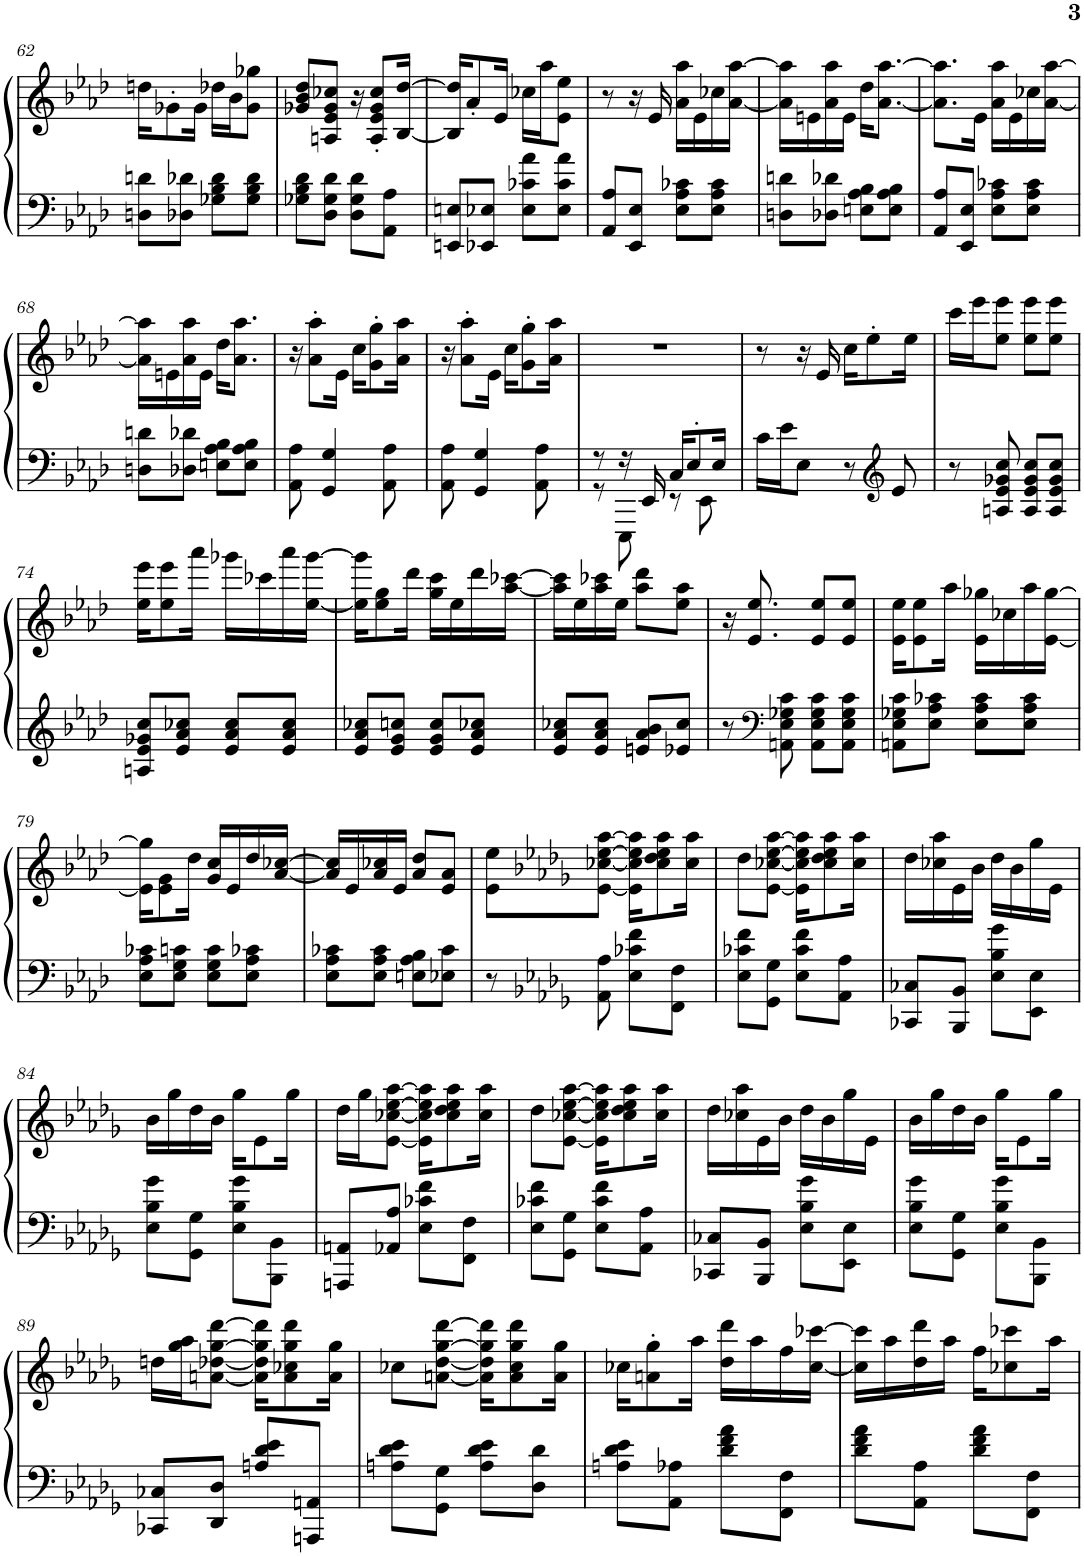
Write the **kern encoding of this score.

**kern	**kern
*part1	*part1
*staff2	*staff1
*I"Piano, control track	*
*I'Pno.	*
!!LO:PB:g=z
*clefF4	*clefG2
*k[b-e-a-d-]	*k[b-e-a-d-]
*M2/4	*M2/4
=62	=62
8Dn\ 8dn\L	16ddn\KL
.	8g-X'\
8D-X\ 8d-X\J	.
.	16g-\Jk
8G-X\ 8B-\ 8d-\L	16dd-X\LL
.	16b-\J
8G-\ 8B-\ 8d-\J	8g-\ 8gg-X\J
=63	=63
8G-X\ 8B-\ 8d-\L	8g-X/ 8b-/ 8dd-/L
8D-\ 8G-\ 8d-\J	8An/ 8e-/ 8g-/ 8cc-X/J
8D-\ 8G-\ 8d-\L	16r
.	8A/' 8e-/' 8g-/' 8cc-/'L
8AA-\ 8A-\J	.
.	[16B-/ [16dd-/Jk
=64	=64
8EEn/ 8En/L	16B-/] 16dd-/]KL
.	8a-'/
8EE-X/ 8E-X/J	.
.	16e-/Jk
8E-\ 8c-X\ 8a-\L	16cc-X\LL
.	16aa-\J
8E-\ 8c-\ 8a-\J	8e-\ 8ee-\J
=65	=65
8AA-/ 8A-/L	8r
8EE-/ 8E-/J	16r
.	16e-/
8E-\ 8A-\ 8c-X\L	16a-\ 16aa-\LL
.	16e-\
8E-\ 8A-\ 8c-\J	16cc-X\
.	[16a-\ [16aa-\JJ
=66	=66
8Dn\ 8dn\L	16a-\] 16aa-\]LL
.	16en\
8D-X\ 8d-X\J	16a-\ 16aa-\
.	16e\JJ
8En\ 8A-\ 8B-\L	16dd-\KL
.	[8.a-\ [8.aa-\J
8E\ 8A-\ 8B-\J	.
=67	=67
8AA-/ 8A-/L	8.a-\] 8.aa-\]L
8EE-/ 8E-/J	.
.	16e-\Jk
8E-\ 8A-\ 8c-X\L	16a-\ 16aa-\LL
.	16e-\
8E-\ 8A-\ 8c-\J	16cc-X\
.	[16a-\ [16aa-\JJ
!!LO:LB:g=z
=68	=68
8Dn\ 8dn\L	16a-\] 16aa-\]LL
.	16en\
8D-X\ 8d-X\J	16a-\ 16aa-\
.	16e\JJ
8En\ 8A-\ 8B-\L	16dd-\KL
.	8.a-\ 8.aa-\J
8E\ 8A-\ 8B-\J	.
=69	=69
8AA-\ 8A-\	16r
.	8a-\' 8aa-\'L
4GG/ 4G/	.
.	16e-\Jk
.	16cc\KL
.	8g\' 8gg\'
8AA-\ 8A-\	.
.	16a-\ 16aa-\Jk
=70	=70
8AA-\ 8A-\	16r
.	8a-\' 8aa-\'L
4GG/ 4G/	.
.	16e-\Jk
.	16cc\KL
.	8g\' 8gg\'
8AA-\ 8A-\	.
.	16a-\ 16aa-\Jk
=71	=71
*^	*
8r	8r	2r
16r	8EEE-\	.
16EE-/	.	.
16C/KL	8r	.
8E-'/	.	.
.	8EE-\	.
16E-/Jk	.	.
*v	*v	*
=72	=72
16c\LL	8r
16e-\J	.
8E-\J	16r
.	16e-/
8r	16cc\KL
.	8ee-'\
*clefG2	*
8e-/	.
.	16ee-\Jk
=73	=73
8r	16ccc\LL
.	16eee-\J
8An/ 8e-/ 8g-X/ 8cc/	8ee-\ 8eee-\J
8A/ 8e-/ 8g-/ 8cc/L	8ee-\ 8eee-\L
8A/ 8e-/ 8g-/ 8cc/J	8ee-\ 8eee-\J
!!LO:LB:g=z
=74	=74
8An/ 8e-/ 8g-X/ 8cc/L	16ee-\ 16eee-\KL
.	8ee-\ 8eee-\
8e-/ 8a-/ 8cc-X/J	.
.	16aaa-\Jk
8e-/ 8a-/ 8cc-/L	16ggg-X\LL
.	16ccc-X\
8e-/ 8a-/ 8cc-/J	16aaa-\
.	[16ee-\ [16ggg-\JJ
=75	=75
8e-/ 8a-/ 8cc-X/L	16ee-\] 16ggg-\]KL
.	8ee-\ 8gg\
8e-/ 8g/ 8ccn/J	.
.	16ddd-\Jk
8e-/ 8g/ 8cc/L	16gg\ 16ccc\LL
.	16ee-\
8e-/ 8a-/ 8cc-X/J	16ddd-\
.	[16aa-\ [16ccc-X\JJ
=76	=76
8e-/ 8a-/ 8cc-X/L	16aa-\] 16ccc-\]LL
.	16ee-\
8e-/ 8a-/ 8cc-/J	16aa-\ 16ccc-X\
.	16ee-\JJ
8en/ 8a-/ 8b-/L	8aa-\ 8ddd-\L
8e-X/ 8cc-/J	8ee-\ 8aa-\J
=77	=77
8r	16r
.	8.e-/ 8.ee-/
*clefF4	*
8AAn\ 8E-\ 8G-X\ 8c\	.
8AA\ 8E-\ 8G-\ 8c\L	8e-/ 8ee-/L
8AA\ 8E-\ 8G-\ 8c\J	8e-/ 8ee-/J
=78	=78
8AAn\ 8E-\ 8G-X\ 8c\L	16e-\ 16ee-\KL
.	8e-\ 8ee-\
8E-\ 8A-\ 8c-X\J	.
.	16aa-\Jk
8E-\ 8A-\ 8c-\L	16e-\ 16gg-X\LL
.	16cc-X\
8E-\ 8A-\ 8c-\J	16aa-\
.	[16e-\ [16gg-\JJ
!!LO:LB:g=z
=79	=79
8E-\ 8A-\ 8c-X\L	16e-\] 16gg-\]KL
.	8e-\ 8g\
8E-\ 8G\ 8cn\J	.
.	16dd-\Jk
8E-\ 8G\ 8c\L	16g/ 16cc/LL
.	16e-/
8E-\ 8A-\ 8c-X\J	16dd-/
.	[16a-/ [16cc-X/JJ
=80	=80
8E-\ 8A-\ 8c-X\L	16a-/] 16cc-/]LL
.	16e-/
8E-\ 8A-\ 8c-\J	16a-/ 16cc-X/
.	16e-/JJ
8En\ 8A-\ 8B-\L	8a-/ 8dd-/L
8E-X\ 8c-\J	8e-/ 8a-/J
=81	=81
8r	8e-\ 8ee-\L
8AA-\ 8A-\	[8e-\ [8cc-X\ [8ee-\ [8aa-\J
8E-\ 8c-X\ 8f\L	16e-\] 16cc-\] 16ee-\] 16aa-\]KL
.	8cc-\ 8dd-\ 8ee-\ 8aa-\
8FF\ 8F\J	.
.	16cc-\ 16aa-\Jk
=82	=82
8E-\ 8c-X\ 8f\L	8dd-\L
8GG-\ 8G-\J	[8e-\ [8cc-X\ [8ee-\ [8aa-\J
8E-\ 8c-\ 8f\L	16e-\] 16cc-\] 16ee-\] 16aa-\]KL
.	8cc-\ 8dd-\ 8ee-\ 8aa-\
8AA-\ 8A-\J	.
.	16cc-\ 16aa-\Jk
=83	=83
8CC-X/ 8C-X/L	16dd-\LL
.	16cc-X\ 16aa-\
8BBB-/ 8BB-/J	16e-\
.	16b-\JJ
8E-\ 8B-\ 8g-\L	16dd-\LL
.	16b-\
8EE-\ 8E-\J	16gg-\
.	16e-\JJ
!!LO:LB:g=z
=84	=84
8E-\ 8B-\ 8g-\L	16b-\LL
.	16gg-\
8GG-\ 8G-\J	16dd-\
.	16b-\JJ
8E-\ 8B-\ 8g-\L	16gg-\KL
.	8e-\
8BBB-\ 8BB-\J	.
.	16gg-\Jk
=85	=85
8AAAn/ 8AAn/L	16dd-\LL
.	16gg-\J
8AA-X/ 8A-/J	[8e-\ [8cc-X\ [8ee-\ [8aa-\J
8E-\ 8c-X\ 8f\L	16e-\] 16cc-\] 16ee-\] 16aa-\]KL
.	8cc-\ 8dd-\ 8ee-\ 8aa-\
8FF\ 8F\J	.
.	16cc-\ 16aa-\Jk
=86	=86
8E-\ 8c-X\ 8f\L	8dd-\L
8GG-\ 8G-\J	[8e-\ [8cc-X\ [8ee-\ [8aa-\J
8E-\ 8c-\ 8f\L	16e-\] 16cc-\] 16ee-\] 16aa-\]KL
.	8cc-\ 8dd-\ 8ee-\ 8aa-\
8AA-\ 8A-\J	.
.	16cc-\ 16aa-\Jk
=87	=87
8CC-X/ 8C-X/L	16dd-\LL
.	16cc-X\ 16aa-\
8BBB-/ 8BB-/J	16e-\
.	16b-\JJ
8E-\ 8B-\ 8g-\L	16dd-\LL
.	16b-\
8EE-\ 8E-\J	16gg-\
.	16e-\JJ
=88	=88
8E-\ 8B-\ 8g-\L	16b-\LL
.	16gg-\
8GG-\ 8G-\J	16dd-\
.	16b-\JJ
8E-\ 8B-\ 8g-\L	16gg-\KL
.	8e-\
8BBB-\ 8BB-\J	.
.	16gg-\Jk
!!LO:LB:g=z
=89	=89
8CC-X/ 8C-X/L	16ddn\LL
.	16gg-\ 16aa-\J
8DD-/ 8D-/J	[8an\ [8dd-X\ [8gg-\ [8ddd-\J
8An/ 8d-/ 8e-/L	16a\] 16dd-\] 16gg-\] 16ddd-\]KL
.	8a\ 8cc-X\ 8gg-\ 8ddd-\
8AAAn/ 8AAn/J	.
.	16a\ 16gg-\Jk
=90	=90
8An\ 8d-\ 8e-\L	8cc-X\L
8GG-\ 8G-\J	[8an\ [8dd-\ [8gg-\ [8ddd-\J
8A\ 8d-\ 8e-\L	16a\] 16dd-\] 16gg-\] 16ddd-\]KL
.	8a\ 8cc-\ 8gg-\ 8ddd-\
8D-\ 8d-\J	.
.	16a\ 16gg-\Jk
=91	=91
8An\ 8d-\ 8e-\L	16cc-X\KL
.	8an\' 8gg-\'
8AA-\ 8A-X\J	.
.	16aa-\Jk
8d-\ 8f\ 8a-\L	16dd-\ 16ddd-\LL
.	16aa-\
8FF\ 8F\J	16ff\
.	[16cc-\ [16ccc-X\JJ
=92	=92
8d-\ 8f\ 8a-\L	16cc-\] 16ccc-\]LL
.	16aa-\
8AA-\ 8A-\J	16dd-\ 16ddd-\
.	16aa-\JJ
8d-\ 8f\ 8a-\L	16ff\KL
.	8cc-X\ 8ccc-X\
8FF\ 8F\J	.
.	16aa-\Jk
=	=
*-	*-
